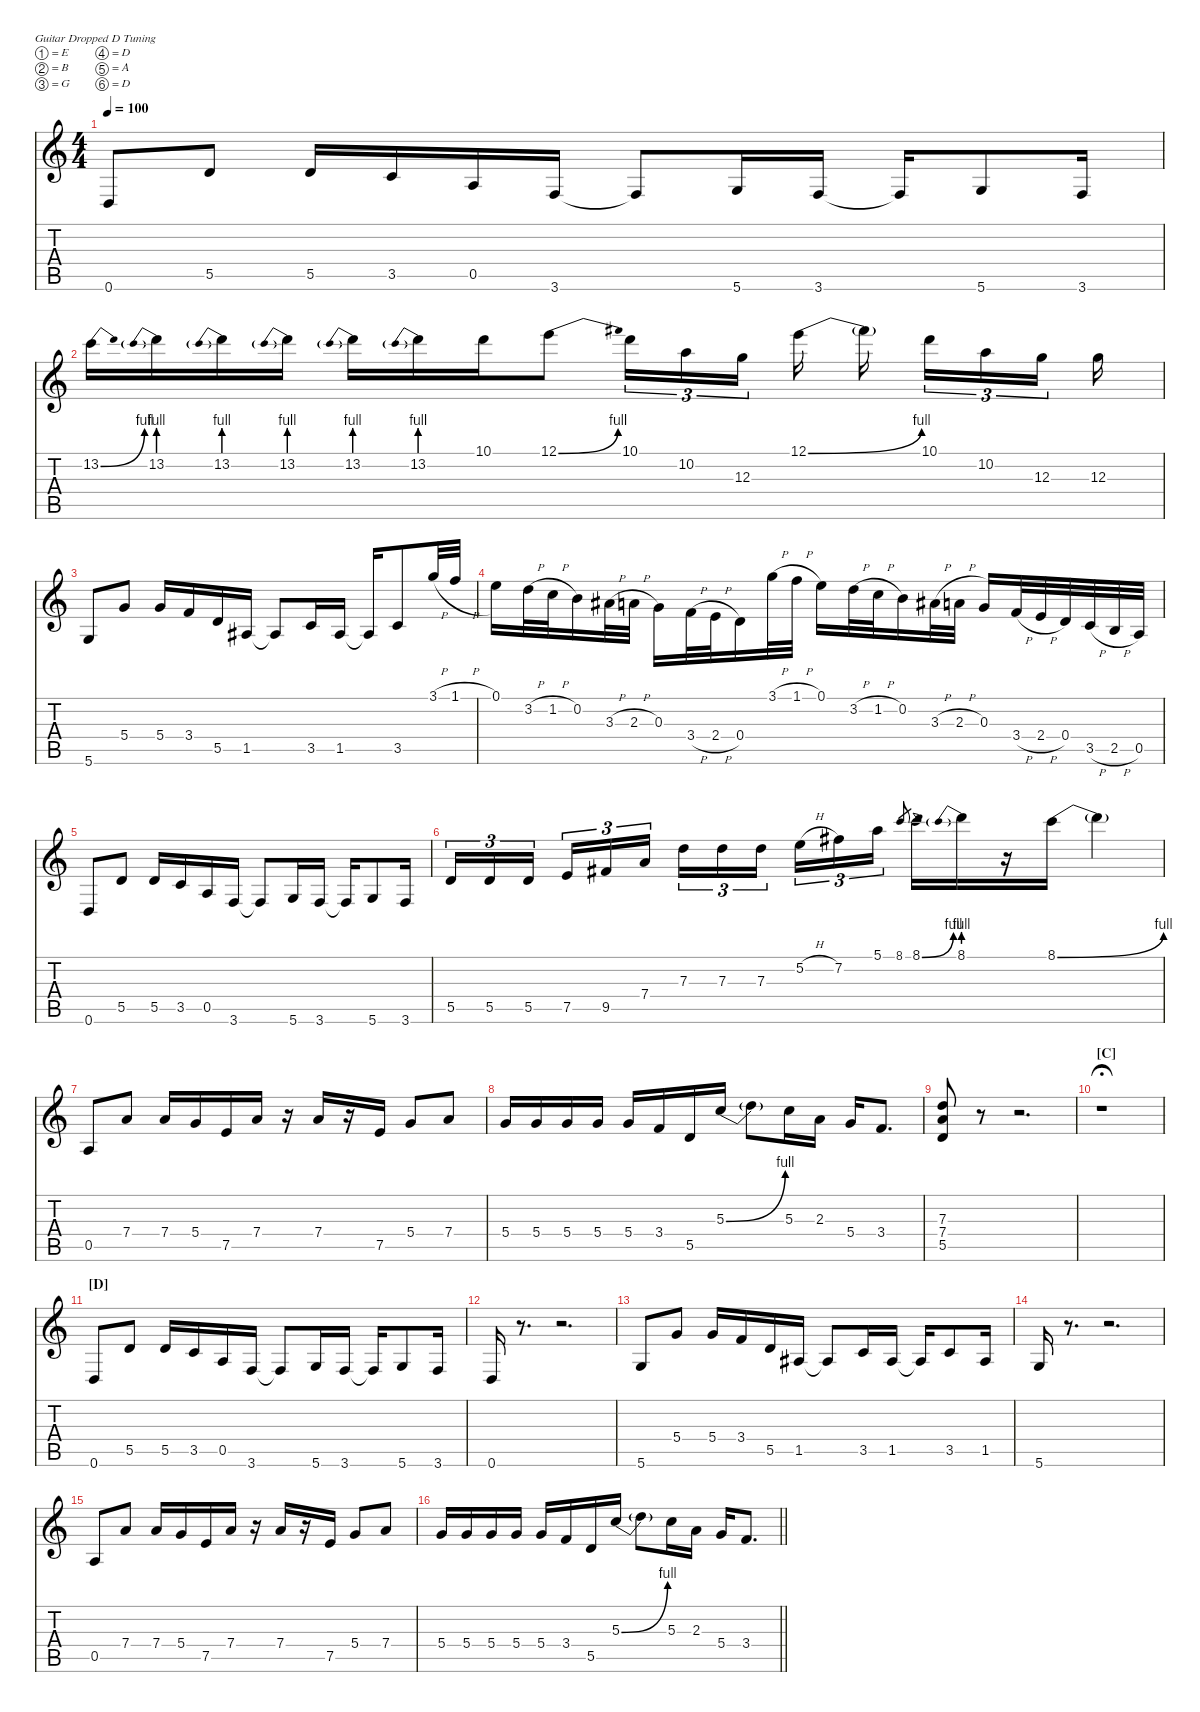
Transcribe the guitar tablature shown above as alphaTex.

\defaultSystemsLayout 4
\hideDynamics
\bracketExtendMode nobrackets
\singleTrackTrackNamePolicy hidden
\multiTrackTrackNamePolicy hidden
\firstSystemTrackNameMode fullname
\firstSystemTrackNameOrientation horizontal
\otherSystemsTrackNameOrientation horizontal
\track ("Jimmy Page" "E-Gt") {instrument distortionguitar}
\staff {score tabs}
\tuning (E4 B3 G3 D3 A2 D2)
\ts (4 4)
\tempo 100
\clef g2
\ks c
0.6.8{dy mf beam Up} 5.5.8{beam Up} 5.5.16{beam Up} 3.5.16{beam Up} 0.5.16{beam Up} 3.6.16{beam Up} 3.6{t}.8{beam Up} 5.6.16{beam Up} 3.6.16{beam Up} 3.6{t}.16{beam Up} 5.6.8{beam Up} 3.6.16{beam Up} |
13.2{be (bend 0 0 15 4)}.16{beam Down} 13.2{be (prebend 0 4 60 4)}.16{beam Down} 13.2{be (prebend 0 4 60 4)}.16{beam Down} 13.2{be (prebend 0 4 60 4)}.16{beam Down} 13.2{be (prebend 0 4 60 4)}.16{beam Down} 13.2{be (prebend 0 4 60 4)}.16{beam Down} 10.1.16{beam Down} 12.1{be (bend 0 0 15 4)}.8{beam Down} 10.1.16{tu (3 2) beam Down} 10.2.16{tu (3 2) beam Down} 12.3.16{tu (3 2) beam Down} 12.1{be (bend 0 0 15 4)}.16{beam Down} 12.1{t}.16{beam Down} 10.1.16{tu (3 2) beam Down} 10.2.16{tu (3 2) beam Down} 12.3.16{tu (3 2) beam Down} 12.3.16{beam Down} |
5.6.8{beam Up} 5.4.8{beam Up} 5.4.16{beam Up} 3.4.16{beam Up} 5.5.16{beam Up} 1.5{acc #}.16{beam Up} 1.5{t acc #}.8{beam Up} 3.5.16{beam Up} 1.5{acc #}.16{beam Up} 1.5{t acc #}.16{beam Up} 3.5.8{beam Up} 3.1{h}.32{beam Up} 1.1{h}.32{beam Up} |
0.1.16{beam Down} 3.2{h}.32{beam Down} 1.2{h}.32{beam Down} 0.2.16{beam Down} 3.3{h acc #}.32{beam Down} 2.3{h}.32{beam Down} 0.3.16{beam Down} 3.4{h}.32{beam Down} 2.4{h}.32{beam Down} 0.4.16{beam Down} 3.1{h}.32{beam Down} 1.1{h}.32{beam Down} 0.1.16{beam Down} 3.2{h}.32{beam Down} 1.2{h}.32{beam Down} 0.2.16{beam Down} 3.3{h acc #}.32{beam Down} 2.3{h}.32{beam Down} 0.3.16{beam Up} 3.4{h}.32{beam Up} 2.4{h}.32{beam Up} 0.4.32{beam Up} 3.5{h}.32{beam Up} 2.5{h}.32{beam Up} 0.5.32{beam Up} |
0.6.8{beam Up} 5.5.8{beam Up} 5.5.16{beam Up} 3.5.16{beam Up} 0.5.16{beam Up} 3.6.16{beam Up} 3.6{t}.8{beam Up} 5.6.16{beam Up} 3.6.16{beam Up} 3.6{t}.16{beam Up} 5.6.8{beam Up} 3.6.16{beam Up} |
5.5.16{tu (3 2) beam Up} 5.5.16{tu (3 2) beam Up} 5.5.16{tu (3 2) beam Up} 7.5.16{tu (3 2) beam Up} 9.5{acc #}.16{tu (3 2) beam Up} 7.4.16{tu (3 2) beam Up} 7.3.16{tu (3 2) beam Down} 7.3.16{tu (3 2) beam Down} 7.3.16{tu (3 2) beam Down} 5.2{h}.16{tu (3 2) beam Down} 7.2{acc #}.16{tu (3 2) beam Down} 5.1.16{tu (3 2) beam Down} 8.1.8{gr beam Up} 8.1{be (bend 0 0 15 4)}.16{beam Down} 8.1{be (prebend 0 4 60 4)}.16{beam Down} r.16{beam Down} 8.1{be (bend 0 0 15 4)}.16{beam Down} 8.1{t}.4{beam Down} |
0.5.8{beam Up} 7.4.8{beam Up} 7.4.16{beam Up} 5.4.16{beam Up} 7.5.16{beam Up} 7.4.16{beam Up} r.16{beam Up} 7.4.16{beam Up} r.16{beam Up} 7.5.16{beam Up} 5.4.8{beam Up} 7.4.8{beam Up} |
5.4.16{beam Up} 5.4.16{beam Up} 5.4.16{beam Up} 5.4.16{beam Up} 5.4.16{beam Up} 3.4.16{beam Up} 5.5.16{beam Up} 5.3{be (bend 0 0 13.799999999999999 4)}.16{beam Up} 5.3{t}.8{beam Down} 5.3.16{beam Down} 2.3.16{beam Down} 5.4.16{beam Up} 3.4.8{d beam Up} |
(5.5 7.4 7.3).8{beam Up} r.8{beam Up} r.2{d beam Up} |
\section ("C" "")
r.1{fermata (medium 0.5) beam Down} |
\section ("D" "")
0.6.8{beam Up} 5.5.8{beam Up} 5.5.16{beam Up} 3.5.16{beam Up} 0.5.16{beam Up} 3.6.16{beam Up} 3.6{t}.8{beam Up} 5.6.16{beam Up} 3.6.16{beam Up} 3.6{t}.16{beam Up} 5.6.8{beam Up} 3.6.16{beam Up} |
0.6.16{beam Up} r.8{d beam Up} r.2{d beam Up} |
5.6.8{beam Up} 5.4.8{beam Up} 5.4.16{beam Up} 3.4.16{beam Up} 5.5.16{beam Up} 1.5{acc #}.16{beam Up} 1.5{t acc #}.8{beam Up} 3.5.16{beam Up} 1.5{acc #}.16{beam Up} 1.5{t acc #}.16{beam Up} 3.5.8{beam Up} 1.5{acc #}.16{beam Up} |
5.6.16{beam Up} r.8{d beam Up} r.2{d beam Up} |
0.5.8{beam Up} 7.4.8{beam Up} 7.4.16{beam Up} 5.4.16{beam Up} 7.5.16{beam Up} 7.4.16{beam Up} r.16{beam Up} 7.4.16{beam Up} r.16{beam Up} 7.5.16{beam Up} 5.4.8{beam Up} 7.4.8{beam Up} |
\barLineRight lightlight
5.4.16{beam Up} 5.4.16{beam Up} 5.4.16{beam Up} 5.4.16{beam Up} 5.4.16{beam Up} 3.4.16{beam Up} 5.5.16{beam Up} 5.3{be (bend 0 0 13.799999999999999 4)}.16{beam Up} 5.3{t}.8{beam Down} 5.3.16{beam Down} 2.3.16{beam Down} 5.4.16{beam Up} 3.4.8{d beam Up}
